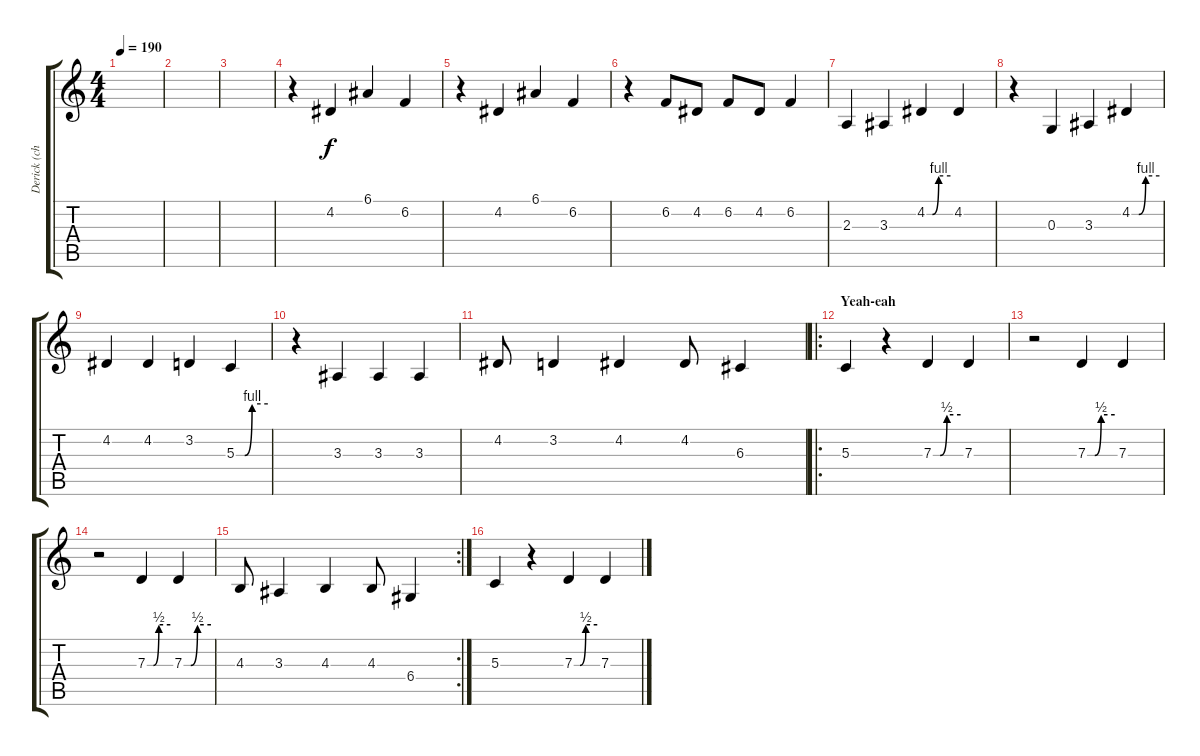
\track ("Derick (chant/lead vocal)" "Derick (ch") {instrument tenorsax}
\staff {score tabs}
\tuning (E4 B3 G3 D3 A2 E2) {hide}
\ts (4 4)
\tempo 190
\clef g2
\ks c
|
|
|
r.4 4.2.4 6.1.4 6.2.4 |
r.4 4.2.4 6.1.4 6.2.4 |
r.4 6.2.8 4.2.8 6.2.8 4.2.8 6.2.4 |
2.3.4 3.3.4 4.2{be (custom 0 0 14 0 30 4 60 4)}.4 4.2.4 |
r.4 0.3.4 3.3.4 4.2{be (custom 0 0 15 0 30 4 60 4)}.4 |
4.2.4 4.2.4 3.2.4 5.3{be (custom 0 0 16 0 30 4 60 4)}.4 |
r.4 3.3.4 3.3.4 3.3.4 |
4.2.8 3.2.4 4.2.4 4.2.8 6.3.4 |
\ro
\section ("" "Yeah-eah")
5.3.4 r.4 7.3{be (custom 0 0 15 0 30 2 60 2)}.4 7.3.4 |
r.2 7.3{be (custom 0 0 16 0 30 2 60 2)}.4 7.3.4 |
r.2 7.3{be (custom 0 0 16 0 30 2 60 2)}.4 7.3{be (custom 0 0 15 0 30 2 60 2)}.4 |
\rc 2
4.3.8 3.3.4 4.3.4 4.3.8 6.4.4 |
5.3.4 r.4 7.3{be (custom 0 0 15 0 30 2 60 2)}.4 7.3.4
